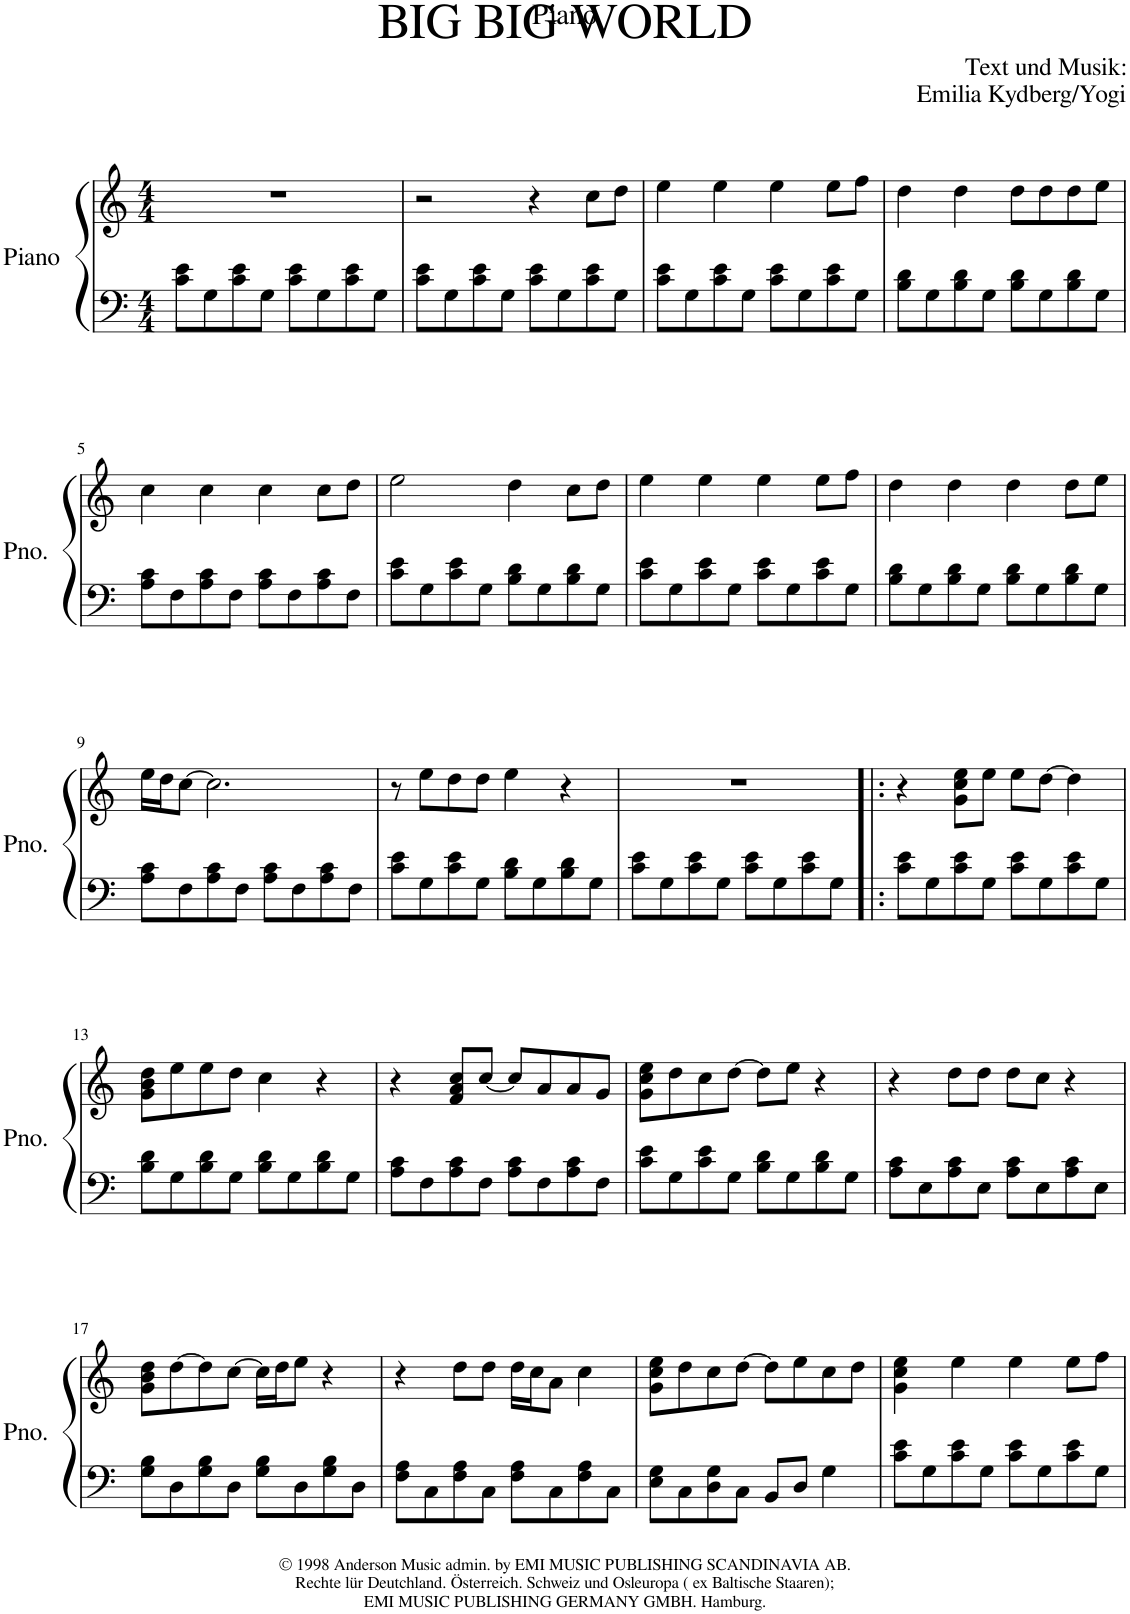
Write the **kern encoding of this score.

**kern	**kern
*part1	*part1
*staff2	*staff1
*I"Piano	*
*I'Pno.	*
*clefF4	*clefG2
*k[]	*k[]
*M4/4	*M4/4
=1	=1
8c\ 8e\L	1r
8G\	.
8c\ 8e\	.
8G\J	.
8c\ 8e\L	.
8G\	.
8c\ 8e\	.
8G\J	.
=2	=2
8c\ 8e\L	2r
8G\	.
8c\ 8e\	.
8G\J	.
8c\ 8e\L	4r
8G\	.
8c\ 8e\	8cc\L
8G\J	8dd\J
=3	=3
8c\ 8e\L	4ee\
8G\	.
8c\ 8e\	4ee\
8G\J	.
8c\ 8e\L	4ee\
8G\	.
8c\ 8e\	8ee\L
8G\J	8ff\J
=4	=4
8B\ 8d\L	4dd\
8G\	.
8B\ 8d\	4dd\
8G\J	.
8B\ 8d\L	8dd\L
8G\	8dd\
8B\ 8d\	8dd\
8G\J	8ee\J
!!LO:LB:g=z
=5	=5
8A\ 8c\L	4cc\
8F\	.
8A\ 8c\	4cc\
8F\J	.
8A\ 8c\L	4cc\
8F\	.
8A\ 8c\	8cc\L
8F\J	8dd\J
=6	=6
8c\ 8e\L	2ee\
8G\	.
8c\ 8e\	.
8G\J	.
8B\ 8d\L	4dd\
8G\	.
8B\ 8d\	8cc\L
8G\J	8dd\J
=7	=7
8c\ 8e\L	4ee\
8G\	.
8c\ 8e\	4ee\
8G\J	.
8c\ 8e\L	4ee\
8G\	.
8c\ 8e\	8ee\L
8G\J	8ff\J
=8	=8
8B\ 8d\L	4dd\
8G\	.
8B\ 8d\	4dd\
8G\J	.
8B\ 8d\L	4dd\
8G\	.
8B\ 8d\	8dd\L
8G\J	8ee\J
!!LO:LB:g=z
=9	=9
8A\ 8c\L	16ee\LL
.	16dd\J
8F\	[8cc\J
8A\ 8c\	2.cc\]
8F\J	.
8A\ 8c\L	.
8F\	.
8A\ 8c\	.
8F\J	.
=10	=10
8c\ 8e\L	8r
8G\	8ee\L
8c\ 8e\	8dd\
8G\J	8dd\J
8B\ 8d\L	4ee\
8G\	.
8B\ 8d\	4r
8G\J	.
=11	=11
8c\ 8e\L	1r
8G\	.
8c\ 8e\	.
8G\J	.
8c\ 8e\L	.
8G\	.
8c\ 8e\	.
8G\J	.
=12!|:	=12!|:
8c\ 8e\L	4r
8G\	.
8c\ 8e\	8g\ 8cc\ 8ee\L
8G\J	8ee\J
8c\ 8e\L	8ee\L
8G\	[8dd\J
8c\ 8e\	4dd\]
8G\J	.
!!LO:LB:g=z
=13	=13
8B\ 8d\L	8g\ 8b\ 8dd\L
8G\	8ee\
8B\ 8d\	8ee\
8G\J	8dd\J
8B\ 8d\L	4cc\
8G\	.
8B\ 8d\	4r
8G\J	.
=14	=14
8A\ 8c\L	4r
8F\	.
8A\ 8c\	8f/ 8a/ 8cc/L
8F\J	[8cc/J
8A\ 8c\L	8cc/L]
8F\	8a/
8A\ 8c\	8a/
8F\J	8g/J
=15	=15
8c\ 8e\L	8g\ 8cc\ 8ee\L
8G\	8dd\
8c\ 8e\	8cc\
8G\J	[8dd\J
8B\ 8d\L	8dd\L]
8G\	8ee\J
8B\ 8d\	4r
8G\J	.
=16	=16
8A\ 8c\L	4r
8E\	.
8A\ 8c\	8dd\L
8E\J	8dd\J
8A\ 8c\L	8dd\L
8E\	8cc\J
8A\ 8c\	4r
8E\J	.
!!LO:LB:g=z
=17	=17
8G\ 8B\L	8g\ 8b\ 8dd\L
8D\	[8dd\
8G\ 8B\	8dd\]
8D\J	[8cc\J
8G\ 8B\L	16cc\LL]
.	16dd\J
8D\	8ee\J
8G\ 8B\	4r
8D\J	.
=18	=18
8F\ 8A\L	4r
8C\	.
8F\ 8A\	8dd\L
8C\J	8dd\J
8F\ 8A\L	16dd\LL
.	16cc\J
8C\	8a\J
8F\ 8A\	4cc\
8C\J	.
=19	=19
8E\ 8G\L	8g\ 8cc\ 8ee\L
8C\	8dd\
8D\ 8G\	8cc\
8C\J	[8dd\J
8BB/L	8dd\L]
8D/J	8ee\
4G\	8cc\
.	8dd\J
=20	=20
8c\ 8e\L	4g\ 4cc\ 4ee\
8G\	.
8c\ 8e\	4ee\
8G\J	.
8c\ 8e\L	4ee\
8G\	.
8c\ 8e\	8ee\L
8G\J	8ff\J
=	=
*-	*-
